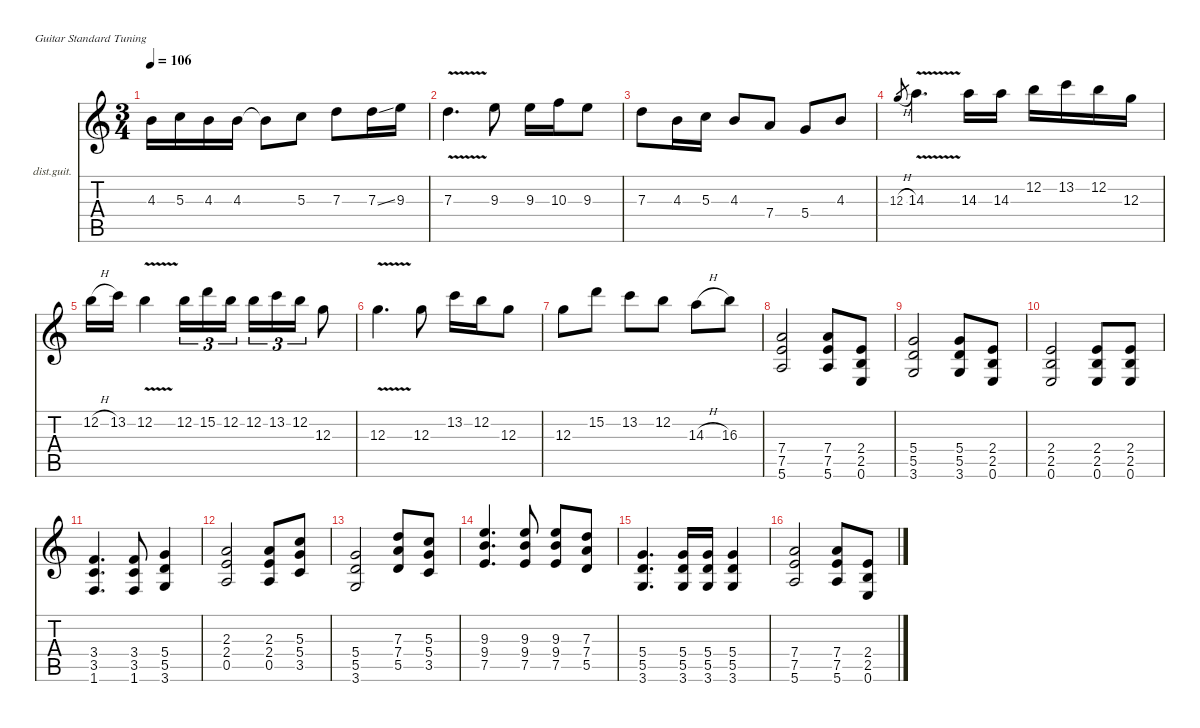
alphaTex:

\defaultSystemsLayout 4
\hideDynamics
\bracketExtendMode nobrackets
\firstSystemTrackNameOrientation horizontal
\otherSystemsTrackNameOrientation horizontal
\track ("James Hetfield" "dist.guit.") {instrument distortionguitar}
\staff {score tabs}
\tuning (E4 B3 G3 D3 A2 E2)
\ts (3 4)
\tempo 106
\clef g2
\ks c
4.3.16{dy f beam Down} 5.3.16{beam Down} 4.3.16{beam Down} 4.3.16{beam Down} 4.3{t}.8{beam Down} 5.3.8{beam Down} 7.3.8{beam Down} 7.3{ss}.16{beam Down} 9.3.16{beam Down} |
7.3{v}.4{d beam Down} 9.3.8{beam Down} 9.3.16{beam Down} 10.3.16{beam Down} 9.3.8{beam Down} |
7.3.8{beam Down} 4.3.16{beam Down} 5.3.16{beam Down} 4.3.8{beam Up} 7.4.8{beam Up} 5.4.8{beam Up} 4.3.8{beam Up} |
12.3{h}.8{gr dy mp beam Up} 14.3{v}.4{d dy f beam Down} 14.3.16{beam Down} 14.3.16{beam Down} 12.2.16{beam Down} 13.2.16{beam Down} 12.2.16{beam Down} 12.3.16{beam Down} |
12.2{h}.16{beam Down} 13.2.16{beam Down} 12.2{v}.4{beam Down} 12.2.16{tu (3 2) beam Down} 15.2.16{tu (3 2) beam Down} 12.2.16{tu (3 2) beam Down} 12.2.16{tu (3 2) beam Down} 13.2.16{tu (3 2) beam Down} 12.2.16{tu (3 2) beam Down} 12.3.8{beam Down} |
12.3{v}.4{d beam Down} 12.3.8{beam Down} 13.2.16{beam Down} 12.2.16{beam Down} 12.3.8{beam Down} |
12.3.8{beam Down} 15.2.8{beam Down} 13.2.8{beam Down} 12.2.8{beam Down} 14.3{h}.8{beam Down} 16.3.8{beam Down} |
(7.4 7.5 5.6).2{beam Up} (7.4 7.5 5.6).8{beam Up} (2.4 2.5 0.6).8{beam Up} |
(5.4 5.5 3.6).2{beam Up} (5.4 5.5 3.6).8{beam Up} (2.4 2.5 0.6).8{beam Up} |
(2.4 2.5 0.6).2{beam Up} (2.4 2.5 0.6).8{beam Up} (2.4 2.5 0.6).8{beam Up} |
(3.4 3.5 1.6).4{d beam Up} (3.4 3.5 1.6).8{beam Up} (5.4 5.5 3.6).4{beam Up} |
(2.3 2.4 0.5).2{beam Up} (2.3 2.4 0.5).8{beam Up} (5.3 5.4 3.5).8{beam Up} |
(5.4 5.5 3.6).2{beam Up} (7.3 7.4 5.5).8{beam Up} (5.3 5.4 3.5).8{beam Up} |
(9.3 9.4 7.5).4{d beam Up} (9.3 9.4 7.5).8{beam Up} (9.3 9.4 7.5).8{beam Up} (7.3 7.4 5.5).8{beam Up} |
(5.4 5.5 3.6).4{d beam Up} (5.4 5.5 3.6).16{beam Up} (5.4 5.5 3.6).16{beam Up} (5.4 5.5 3.6).4{beam Up} |
(7.4 7.5 5.6).2{beam Up} (7.4 7.5 5.6).8{beam Up} (2.4 2.5 0.6).8{beam Up}
